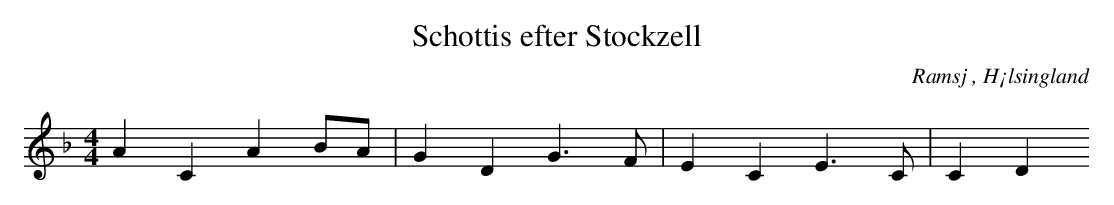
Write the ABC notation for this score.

X:1
T: Schottis efter Stockzell
O: Ramsj , H¡lsingland
M: 4/4
L: 1/8
K: F
A2 C2 A2 BA|G2 D2 G2>F2|E2 C2 E2>C2|C2 D2
